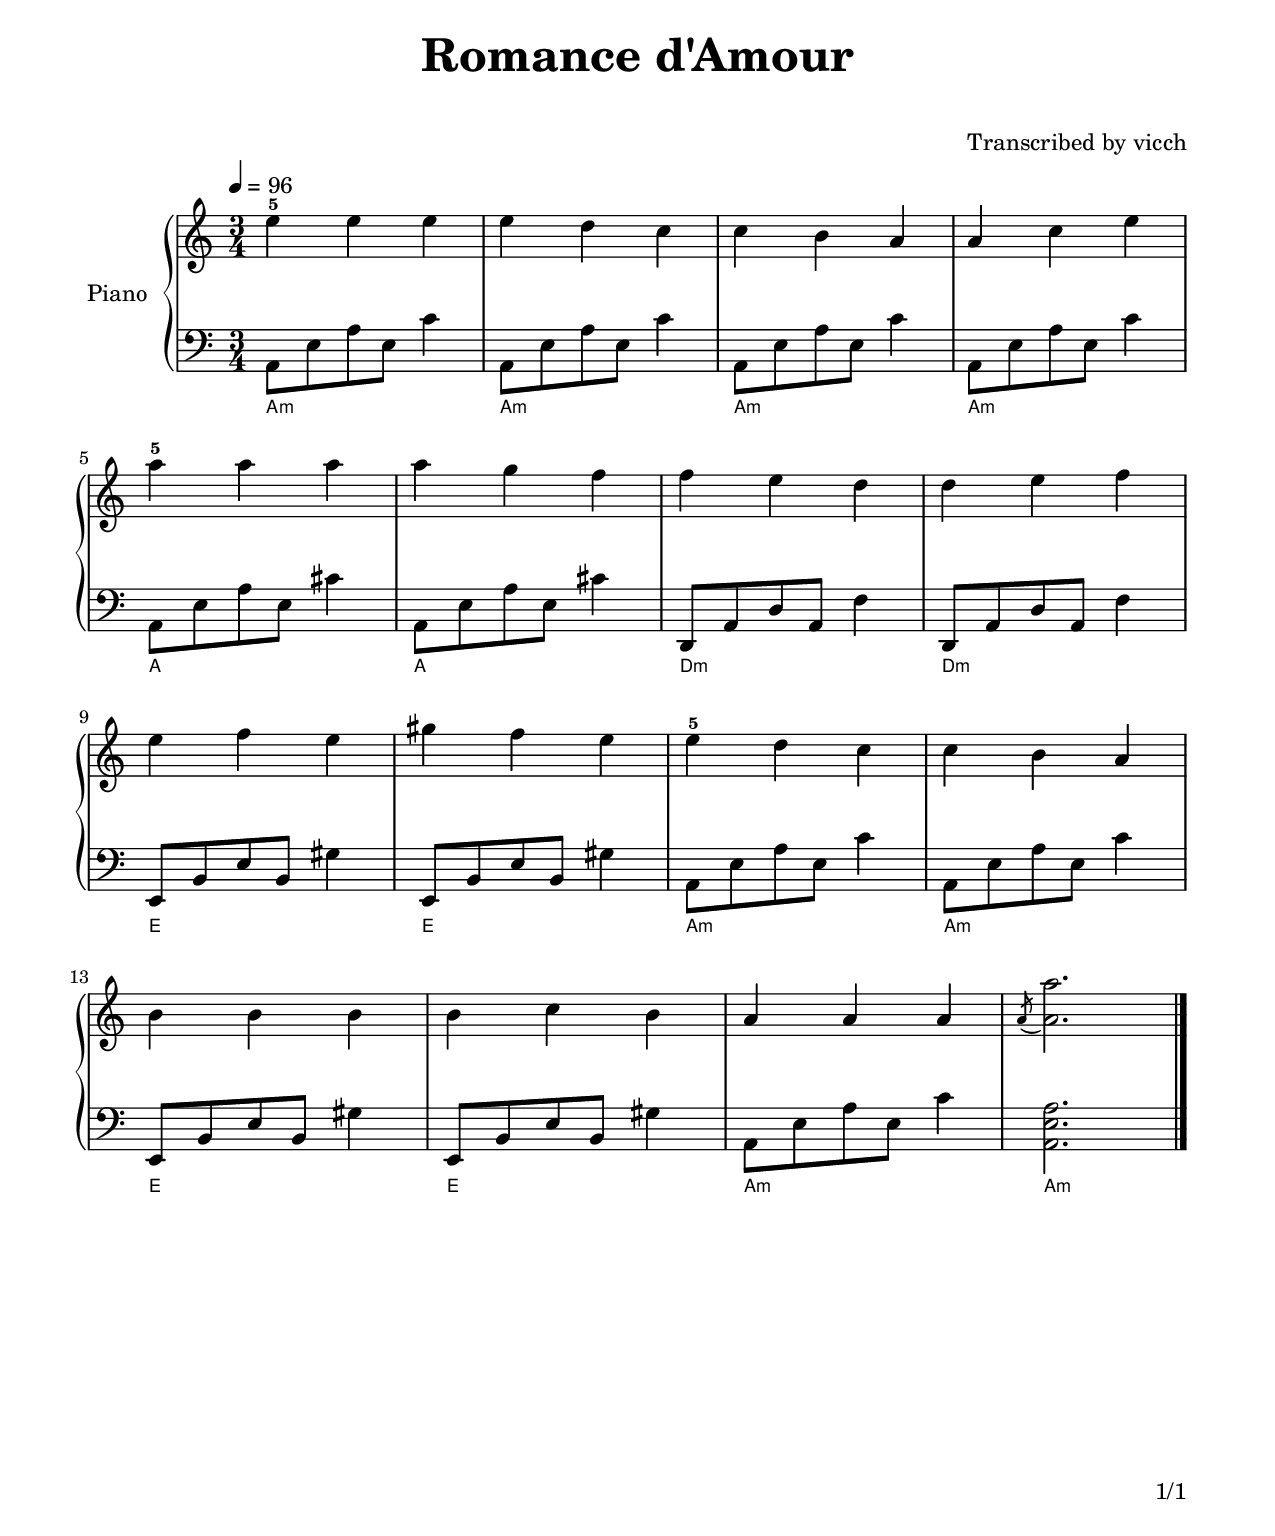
\version "2.24.3"

#(define title      "Romance d'Amour")
#(define title-font "")
#(define sequence   "EveryonePiano 1704")
#(define total-page 1)

\include "../base.ly"

\markup \vspace #1.5

A  = { a,8 e8  a8 e8  cs'4 }
Am = { a,8 e8  a8 e8  c'4  }
Dm = { d,8 a,8 d8 a,8 f4   }
E  = { e,8 b,8 e8 b,8 gs4  }

\score {
  \new PianoStaff \with {
    instrumentName = "Piano"
  } <<
    \new Staff {
      \tempo 4 = 96
      \clef treble
      \key c \major
      \time 3/4
      
      e''4^5 e''4 e''4 | e''4  d''4 c''4 | c''4   b'4  a'4  | a'4  c''4 e''4 | \break
      a''4^5 a''4 a''4 | a''4  g''4 f''4 | f''4   e''4 d''4 | d''4 e''4 f''4 | \break
      e''4   f''4 e''4 | gs''4 f''4 e''4 | e''4^5 d''4 c''4 | c''4 b'4  a'4  | \break
      b'4    b'4  b'4  | b'4   c''4 b'4  | a'4    a'4  a'4  | \acciaccatura a'8 <a' a''>2. | \bar "|."
    }
    \new Staff {
      \clef bass
      \key c \major
      \time 3/4
      
      \magnifyMusic 1 {
        \Am | \Am | \Am | \Am |
        \A  | \A  | \Dm | \Dm |
        \E  | \E  | \Am | \Am |
        \E  | \E  | \Am | <a, e a>2. |
      }
    }
    \chords {
      a2.:m | a2.:m | a2.:m | a2.:m |
      a2.   | a2.   | d2.:m | d2.:m |
      e2.   | e2.   | a2.:m | a2.:m |
      e2.   | e2.   | a2.:m | a2.:m |
    }
  >>
  \layout {}
  \midi {}
}